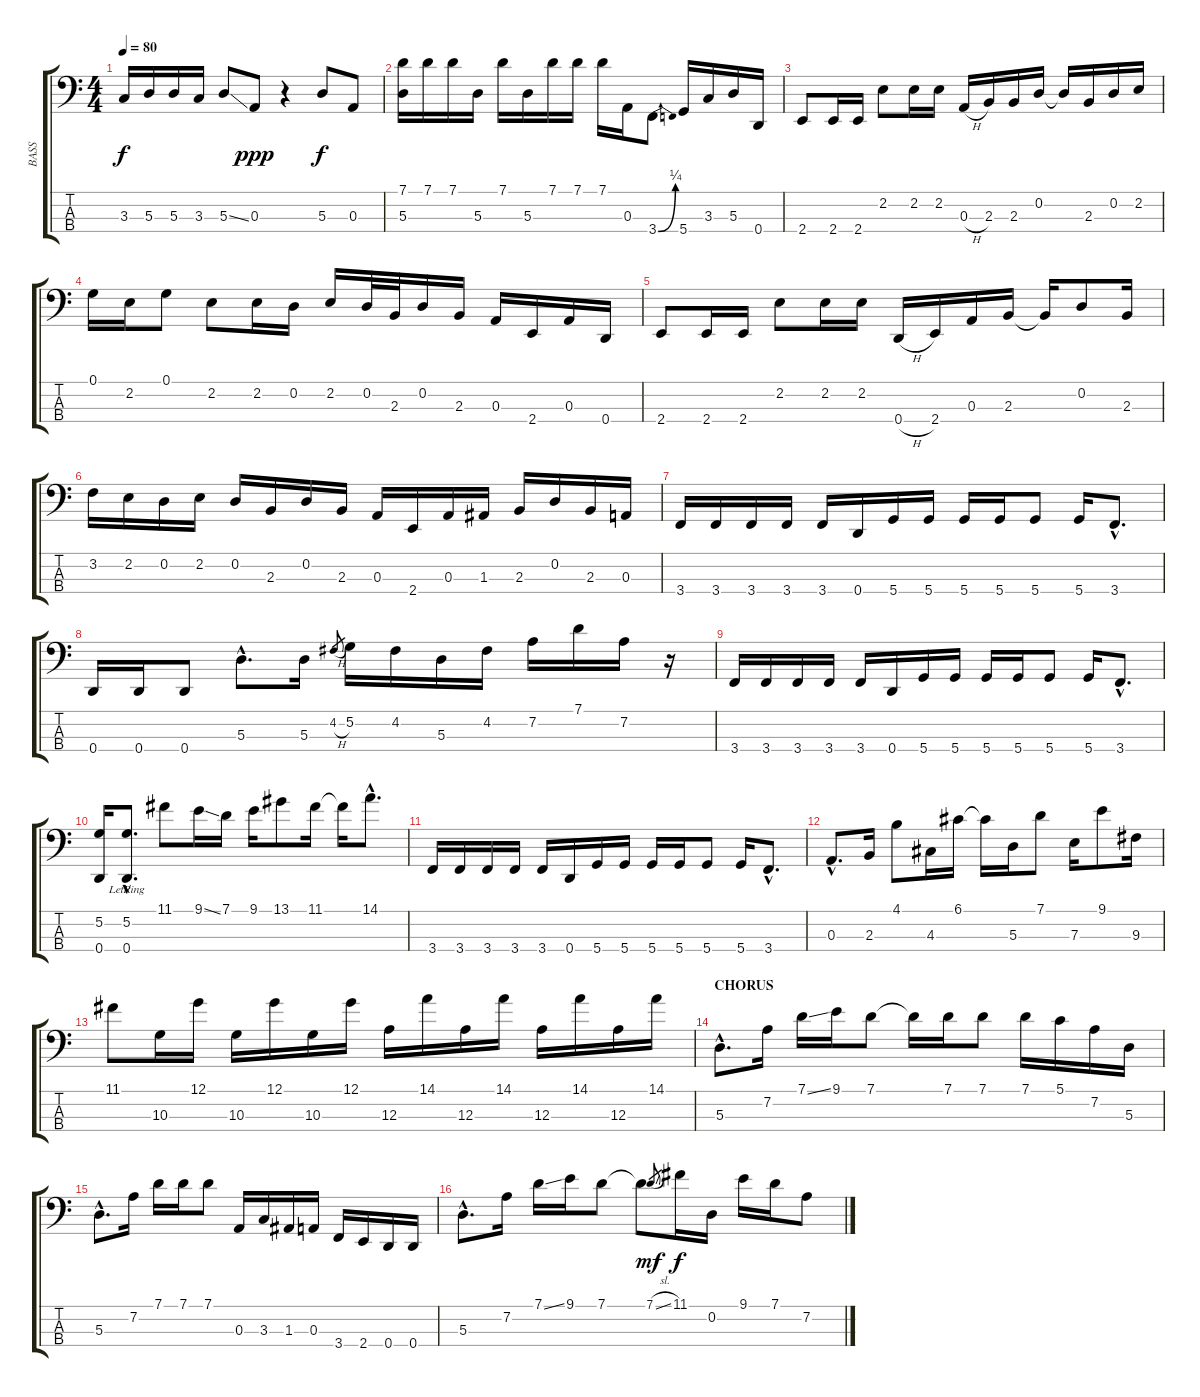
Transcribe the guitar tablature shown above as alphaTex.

\track ("BASS" "BASS") {instrument electricbassfinger}
\staff {score tabs}
\tuning (G2 D2 A1 D1) {hide}
\ts (4 4)
\tempo 80
\clef f4
\ks c
3.3.16{dy f} 5.3.16 5.3.16 3.3.16 5.3{ss}.8 0.3.8{dy ppp} r.4 5.3.8{dy f} 0.3.8 |
(7.1 5.3).16 7.1.16 7.1.16 5.3.16 7.1.16 5.3.16 7.1.16 7.1.16 7.1.16 0.3.16 3.4{be (bend 0 0 60 1)}.8 5.4.16 3.3.16 5.3.16 0.4.16 |
2.4.8 2.4.16 2.4.16 2.2.8 2.2.16 2.2.16 0.3{h}.16 2.3.16 2.3.16 0.2.16 0.2{t}.16 2.3.16 0.2.16 2.2.16 |
0.1.16 2.2.16 0.1.8 2.2.8 2.2.16 0.2.16 2.2.16 0.2.32 2.3.32 0.2.16 2.3.16 0.3.16 2.4.16 0.3.16 0.4.16 |
2.4.8 2.4.16 2.4.16 2.2.8 2.2.16 2.2.16 0.4{h}.16 2.4.16 0.3.16 2.3.16 2.3{t}.16 0.2.8 2.3.16 |
3.2.16 2.2.16 0.2.16 2.2.16 0.2.16 2.3.16 0.2.16 2.3.16 0.3.16 2.4.16 0.3.16 1.3.16 2.3.16 0.2.16 2.3.16 0.3.16 |
3.4.16 3.4.16 3.4.16 3.4.16 3.4.16 0.4.16 5.4.16 5.4.16 5.4.16 5.4.16 5.4.8 5.4.16 3.4{hac}.8{d} |
0.4.16 0.4.16 0.4.8 5.3{hac}.8{d} 5.3.16 4.2{h}.8{gr} 5.2.16 4.2.16 5.3.16 4.2.16 7.2.16 7.1.16 7.2.16 r.16 |
3.4.16 3.4.16 3.4.16 3.4.16 3.4.16 0.4.16 5.4.16 5.4.16 5.4.16 5.4.16 5.4.8 5.4.16 3.4{hac}.8{d} |
(5.2 0.4).16 (5.2{hac lr} 0.4{hac lr}).8{d} 11.1.8 9.1{ss}.16 7.1.16 9.1.16 13.1.8 11.1.16 11.1{t}.16 14.1{hac}.8{d} |
3.4.16 3.4.16 3.4.16 3.4.16 3.4.16 0.4.16 5.4.16 5.4.16 5.4.16 5.4.16 5.4.8 5.4.16 3.4{hac}.8{d} |
0.3{hac}.8{d} 2.3.16 4.1.8 4.3.16 6.1.16 6.1{t}.16 5.3.16 7.1.8 7.3.16 9.1.8 9.3.16 |
11.1.8 10.3.16 12.1.16 10.3.16 12.1.16 10.3.16 12.1.16 12.3.16 14.1.16 12.3.16 14.1.16 12.3.16 14.1.16 12.3.16 14.1.16 |
\section ("" "CHORUS")
5.3{hac}.8{d} 7.2.16 7.1{ss}.16 9.1.16 7.1.8 7.1{t}.16 7.1.16 7.1.8 7.1.16 5.1.16 7.2.16 5.3.16 |
5.3{hac}.8{d} 7.2.16 7.1.16 7.1.16 7.1.8 0.3.16 3.3.16 1.3.16 0.3.16 3.4.16 2.4.16 0.4.16 0.4.16 |
5.3{hac}.8{d} 7.2.16 7.1{ss}.16 9.1.16 7.1.8 7.1{t}.8 7.1{sl}.8{gr dy mf} 11.1.16{dy f} 0.2.16 9.1.16 7.1.16 7.2.8
